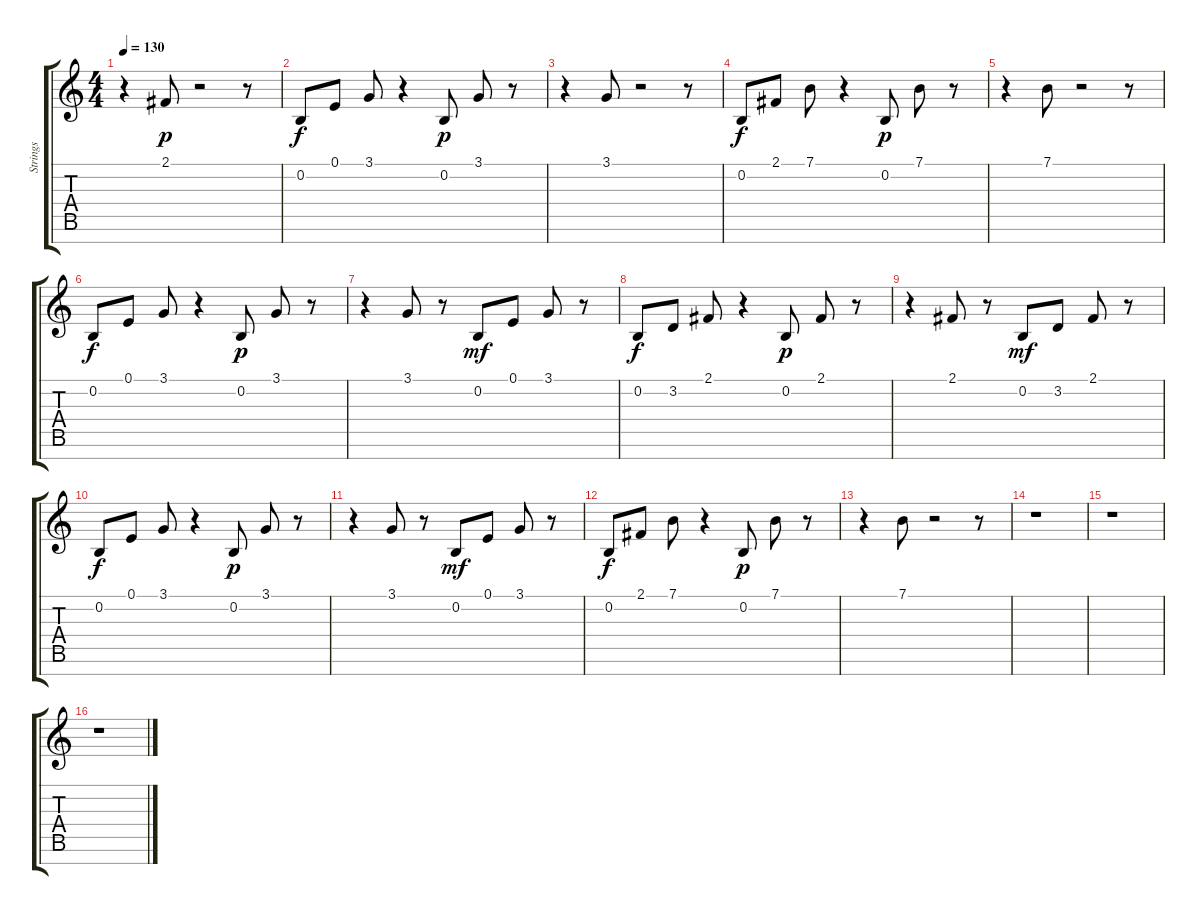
\track ("Strings" "Strings") {instrument stringensemble1}
\staff {score tabs}
\tuning (E4 B3 G3 D3 A2 E2 B1) {hide}
\ts (4 4)
\tempo 130
\clef g2
\ks c
r.4{dy p} 2.1.8 r.2 r.8 |
0.2.8{dy f} 0.1.8 3.1.8 r.4 0.2.8{dy p} 3.1.8 r.8 |
r.4 3.1.8 r.2 r.8 |
0.2.8{dy f} 2.1.8 7.1.8 r.4 0.2.8{dy p} 7.1.8 r.8 |
r.4 7.1.8 r.2 r.8 |
0.2.8{dy f} 0.1.8 3.1.8 r.4 0.2.8{dy p} 3.1.8 r.8 |
r.4 3.1.8 r.8 0.2.8{dy mf} 0.1.8 3.1.8 r.8 |
0.2.8{dy f} 3.2.8 2.1.8 r.4 0.2.8{dy p} 2.1.8 r.8 |
r.4 2.1.8 r.8 0.2.8{dy mf} 3.2.8 2.1.8 r.8 |
0.2.8{dy f} 0.1.8 3.1.8 r.4 0.2.8{dy p} 3.1.8 r.8 |
r.4 3.1.8 r.8 0.2.8{dy mf} 0.1.8 3.1.8 r.8 |
0.2.8{dy f} 2.1.8 7.1.8 r.4 0.2.8{dy p} 7.1.8 r.8 |
r.4 7.1.8 r.2 r.8 |
r.1 |
r.1 |
r.1
